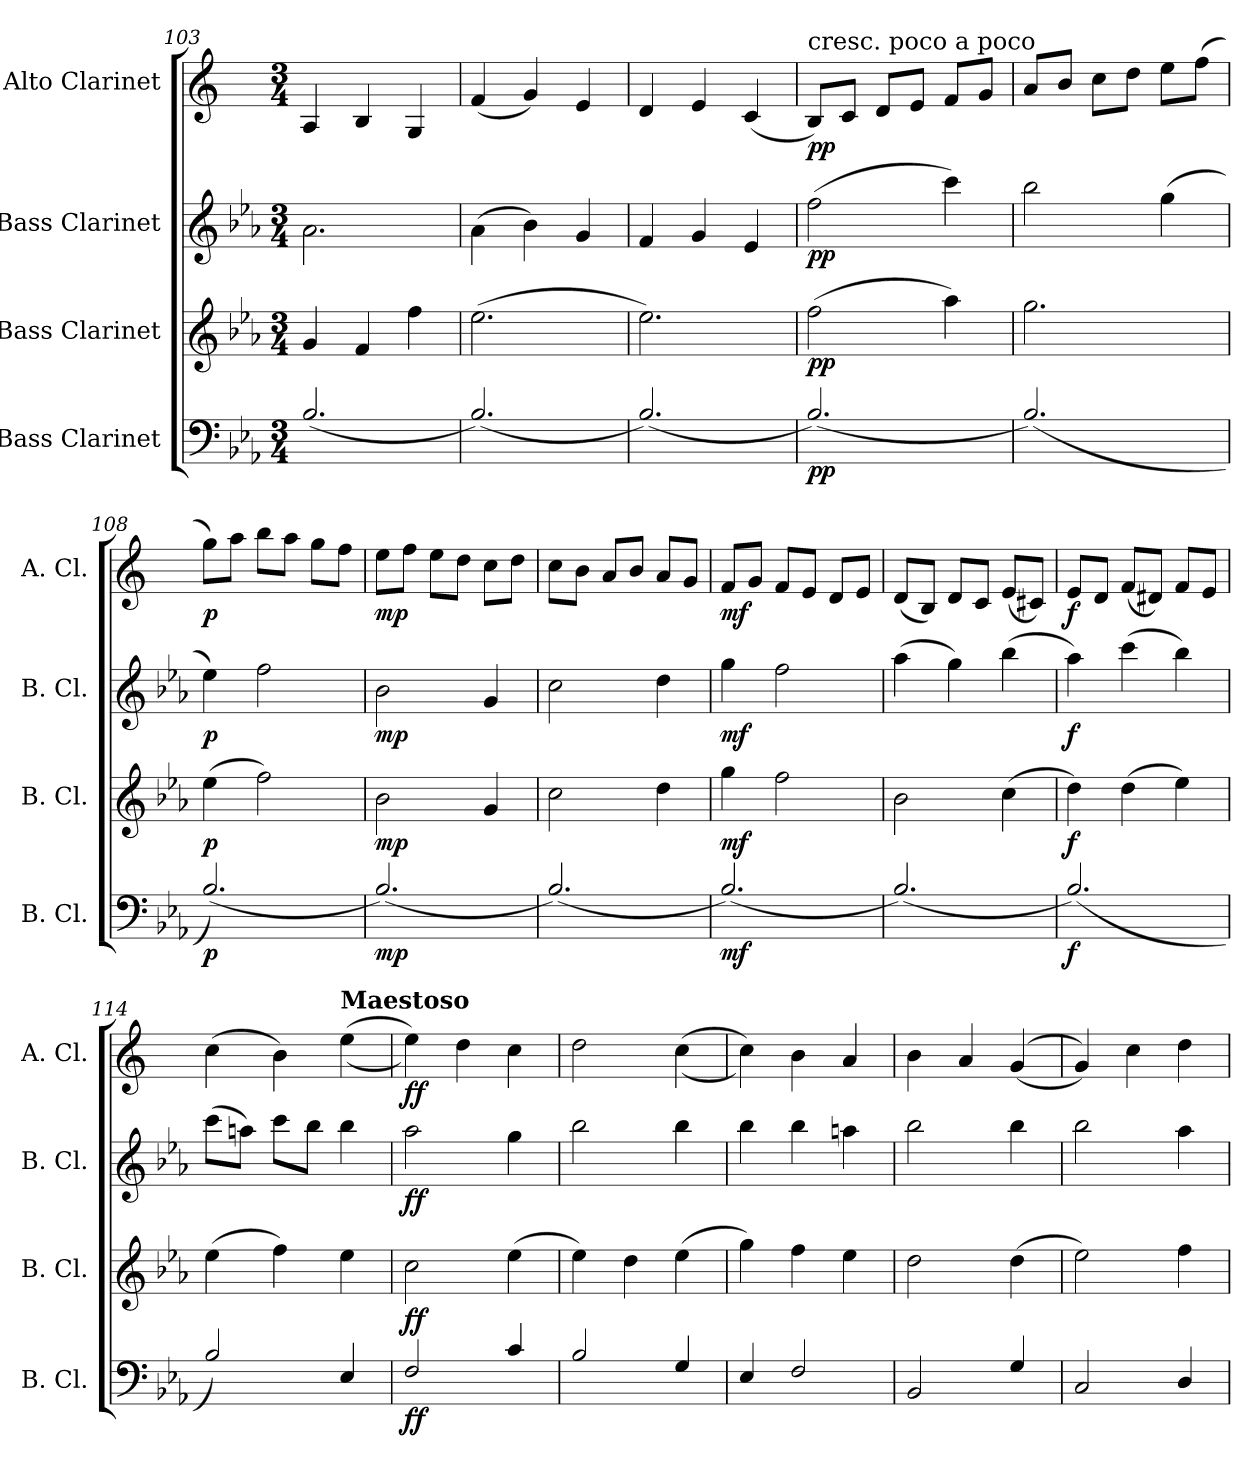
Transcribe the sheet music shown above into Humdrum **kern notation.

**kern	**dynam	**kern	**dynam	**kern	**dynam	**kern	**dynam
*part4	*part4	*part3	*part3	*part2	*part2	*part1	*part1
*staff4	*staff4	*staff3	*staff3	*staff2	*staff2	*staff1	*staff1
*I"Bass Clarinet	*	*I"Bass Clarinet	*	*I"Bass Clarinet	*	*I"Alto Clarinet	*
*I'B. Cl.	*	*I'B. Cl.	*	*I'B. Cl.	*	*I'A. Cl.	*
*clefF4	*	*clefG2	*	*clefG2	*	*clefG2	*
*ITrd8c14	*	*ITrd8c14	*	*ITrd8c14	*	*ITrd5c9	*
*k[b-e-a-]	*	*k[b-e-a-]	*	*k[b-e-a-]	*	*k[b-e-a-]	*
*M3/4	*	*M3/4	*	*M3/4	*	*M3/4	*
=103	=103	=103	=103	=103	=103	=103	=103
(2.BB-/	.	4G/	.	2.A-\	.	4C/	.
.	.	4F/	.	.	.	4D/	.
.	.	4f\	.	.	.	4BB-/	.
=104	=104	=104	=104	=104	=104	=104	=104
(2.BB-/)	.	(2.e-\	.	(4A-\	.	(4A-/	.
.	.	.	.	4B-\)	.	4B-/)	.
.	.	.	.	4G/	.	4G/	.
!!LO:PB:g=z
=105	=105	=105	=105	=105	=105	=105	=105
(2.BB-/)	.	2.e-\)	.	4F/	.	4F/	.
.	.	.	.	4G/	.	4G/	.
.	.	.	.	4E-/	.	(4E-/	.
=106	=106	=106	=106	=106	=106	=106	=106
!	!	!	!	!	!	!LO:TX:a:t=cresc. poco a poco	!
!	!LO:DY:b	!	!LO:DY:b	!	!LO:DY:b	!	!LO:DY:b
(2.BB-/)	pp	(2f\	pp	(2f\	pp	8D/L)	pp
.	.	.	.	.	.	8E-/J	.
.	.	.	.	.	.	8F/L	.
.	.	.	.	.	.	8G/J	.
.	.	4a-\)	.	4cc\)	.	8A-/L	.
.	.	.	.	.	.	8B-/J	.
=107	=107	=107	=107	=107	=107	=107	=107
(2.BB-/)	.	2.g\	.	2b-\	.	8c/L	.
.	.	.	.	.	.	8d/J	.
.	.	.	.	.	.	8e-\L	.
.	.	.	.	.	.	8f\J	.
.	.	.	.	(4g\	.	8g\L	.
.	.	.	.	.	.	(8a-\J	.
=108	=108	=108	=108	=108	=108	=108	=108
!	!LO:DY:b	!	!LO:DY:b	!	!LO:DY:b	!	!LO:DY:b
(2.BB-/)	p	(4e-\	p	4e-\)	p	8b-\L)	p
.	.	.	.	.	.	8cc\J	.
.	.	2f\)	.	2f\	.	8dd\L	.
.	.	.	.	.	.	8cc\J	.
.	.	.	.	.	.	8b-\L	.
.	.	.	.	.	.	8a-\J	.
=109	=109	=109	=109	=109	=109	=109	=109
!	!LO:DY:b	!	!LO:DY:b	!	!LO:DY:b	!	!LO:DY:b
(2.BB-/)	mp	2B-\	mp	2B-\	mp	8g\L	mp
.	.	.	.	.	.	8a-\J	.
.	.	.	.	.	.	8g\L	.
.	.	.	.	.	.	8f\J	.
.	.	4G/	.	4G/	.	8e-\L	.
.	.	.	.	.	.	8f\J	.
=110	=110	=110	=110	=110	=110	=110	=110
(2.BB-/)	.	2c\	.	2c\	.	8e-\L	.
.	.	.	.	.	.	8d\J	.
.	.	.	.	.	.	8c/L	.
.	.	.	.	.	.	8d/J	.
.	.	4d\	.	4d\	.	8c/L	.
.	.	.	.	.	.	8B-/J	.
!!LO:LB:g=z
=111	=111	=111	=111	=111	=111	=111	=111
!	!LO:DY:b	!	!LO:DY:b	!	!LO:DY:b	!	!LO:DY:b
(2.BB-/)	mf	4g\	mf	4g\	mf	8A-/L	mf
.	.	.	.	.	.	8B-/J	.
.	.	2f\	.	2f\	.	8A-/L	.
.	.	.	.	.	.	8G/J	.
.	.	.	.	.	.	8F/L	.
.	.	.	.	.	.	8G/J	.
=112	=112	=112	=112	=112	=112	=112	=112
(2.BB-/)	.	2B-\	.	(4a-\	.	(8F/L	.
.	.	.	.	.	.	8D/J)	.
.	.	.	.	4g\)	.	8F/L	.
.	.	.	.	.	.	8E-/J	.
.	.	(4c\	.	(4b-\	.	(8G/L	.
.	.	.	.	.	.	8En/J)	.
=113	=113	=113	=113	=113	=113	=113	=113
!	!LO:DY:b	!	!LO:DY:b	!	!LO:DY:b	!	!LO:DY:b
(2.BB-/)	f	4d\)	f	4a-\)	f	8G/L	f
.	.	.	.	.	.	8F/J	.
.	.	(4d\	.	(4cc\	.	(8A-/L	.
.	.	.	.	.	.	8F#X/J)	.
.	.	4e-\)	.	4b-\)	.	8A-/L	.
.	.	.	.	.	.	8G/J	.
=114	=114	=114	=114	=114	=114	=114	=114
2BB-/)	.	(4e-\	.	(8cc\L	.	(4e-\	.
.	.	.	.	8an\J)	.	.	.
.	.	4f\)	.	8cc\L	.	4d\)	.
.	.	.	.	8b-\J	.	.	.
!	!	!	!	!	!	!LO:TX:a:B:t=Maestoso	!
4EE-/	.	4e-\	.	4b-\	.	((4g\	.
=115	=115	=115	=115	=115	=115	=115	=115
!	!LO:DY:b	!	!LO:DY:b	!	!LO:DY:b	!	!LO:DY:b
2FF/	ff	2c\	ff	2a-\	ff	4g\))	ff
.	.	.	.	.	.	4f\	.
4C/	.	(4e-\	.	4g\	.	4e-\	.
=116	=116	=116	=116	=116	=116	=116	=116
2BB-/	.	4e-\)	.	2b-\	.	2f\	.
.	.	4d\	.	.	.	.	.
4GG/	.	(4e-\	.	4b-\	.	((4e-\	.
=117	=117	=117	=117	=117	=117	=117	=117
4EE-/	.	4g\)	.	4b-\	.	4e-\))	.
2FF/	.	4f\	.	4b-\	.	4d\	.
.	.	4e-\	.	4an\	.	4c/	.
!!LO:LB:g=z
=118	=118	=118	=118	=118	=118	=118	=118
2BBB-/	.	2d\	.	2b-\	.	4d\	.
.	.	.	.	.	.	4c/	.
4GG/	.	(4d\	.	4b-\	.	((4B-/	.
=119	=119	=119	=119	=119	=119	=119	=119
2CC/	.	2e-\)	.	2b-\	.	4B-/))	.
.	.	.	.	.	.	4e-\	.
4DD/	.	4f\	.	4a-\	.	4f\	.
=	=	=	=	=	=	=	=
*-	*-	*-	*-	*-	*-	*-	*-
